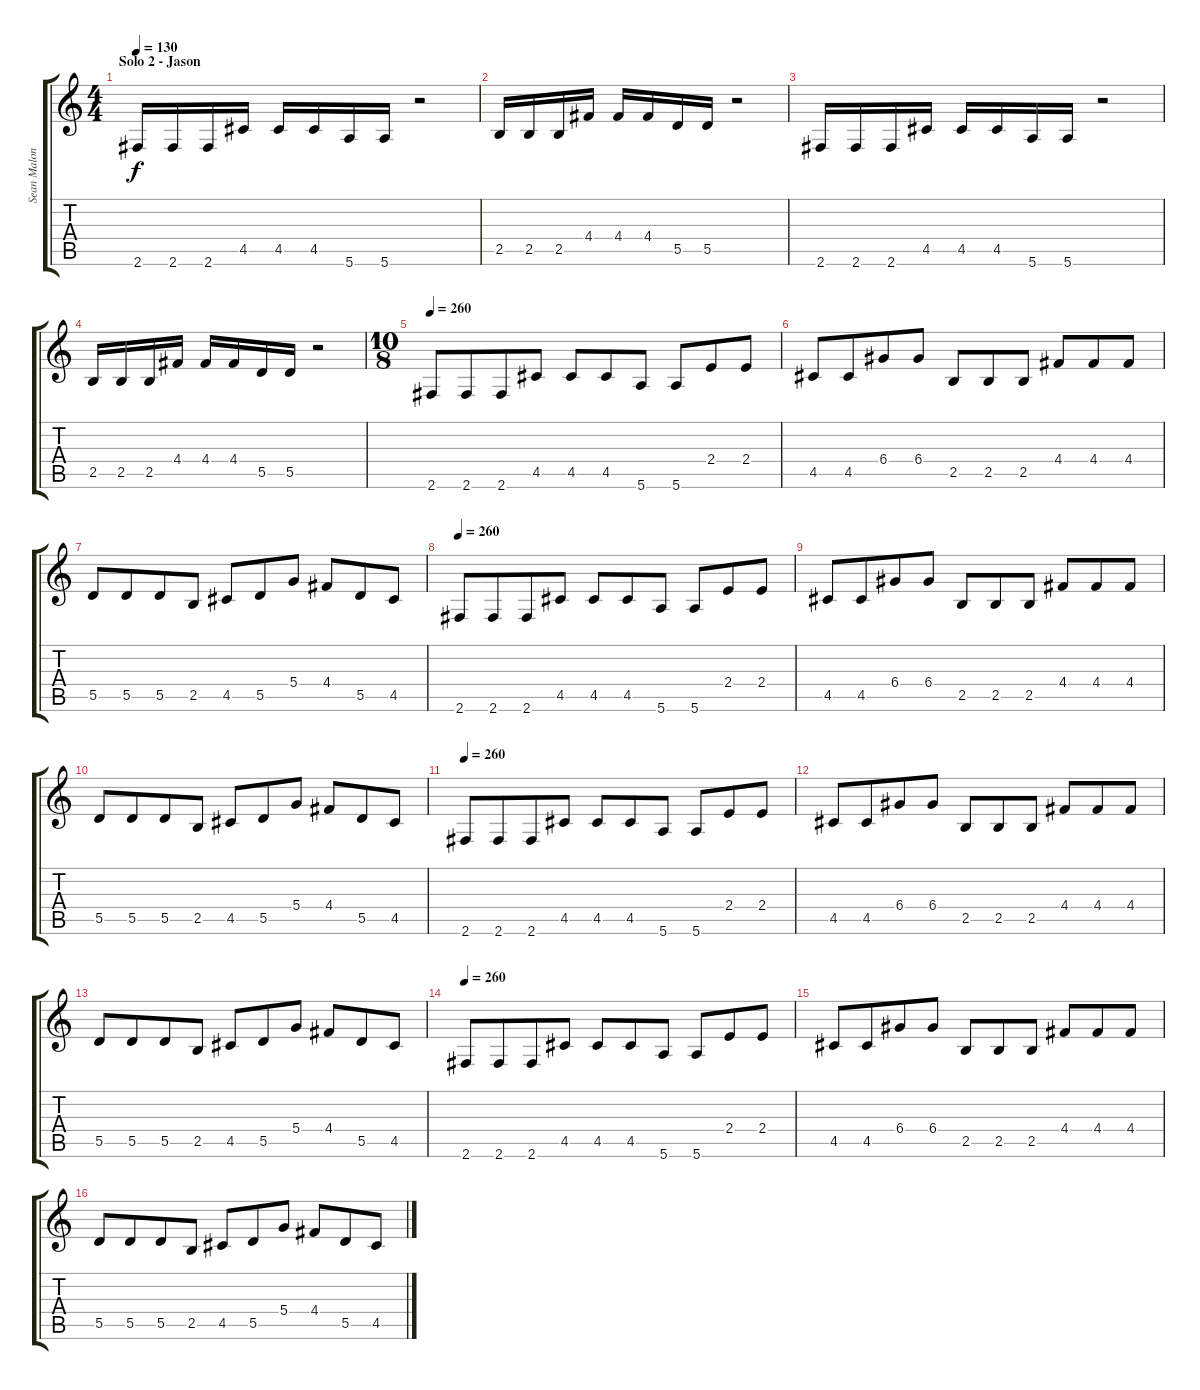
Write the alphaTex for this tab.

\track ("Sean Malone" "Sean Malon") {instrument fretlessbass}
\staff {score tabs}
\tuning (E4 B3 G3 D3 A2 E2) {hide}
\ts (4 4)
\section ("" "Solo 2 - Jason")
\tempo 130
\clef g2
\ks c
2.6.16{dy f} 2.6.16 2.6.16 4.5.16 4.5.16 4.5.16 5.6.16 5.6.16 r.2 |
2.5.16 2.5.16 2.5.16 4.4.16 4.4.16 4.4.16 5.5.16 5.5.16 r.2 |
2.6.16 2.6.16 2.6.16 4.5.16 4.5.16 4.5.16 5.6.16 5.6.16 r.2 |
2.5.16 2.5.16 2.5.16 4.4.16 4.4.16 4.4.16 5.5.16 5.5.16 r.2 |
\ts (10 8)
\tempo 260
2.6.8 2.6.8 2.6.8 4.5.8 4.5.8 4.5.8 5.6.8 5.6.8 2.4.8 2.4.8 |
4.5.8 4.5.8 6.4.8 6.4.8 2.5.8 2.5.8 2.5.8 4.4.8 4.4.8 4.4.8 |
5.5.8 5.5.8 5.5.8 2.5.8 4.5.8 5.5.8 5.4.8 4.4.8 5.5.8 4.5.8 |
\tempo 260
2.6.8 2.6.8 2.6.8 4.5.8 4.5.8 4.5.8 5.6.8 5.6.8 2.4.8 2.4.8 |
4.5.8 4.5.8 6.4.8 6.4.8 2.5.8 2.5.8 2.5.8 4.4.8 4.4.8 4.4.8 |
5.5.8 5.5.8 5.5.8 2.5.8 4.5.8 5.5.8 5.4.8 4.4.8 5.5.8 4.5.8 |
\tempo 260
2.6.8 2.6.8 2.6.8 4.5.8 4.5.8 4.5.8 5.6.8 5.6.8 2.4.8 2.4.8 |
4.5.8 4.5.8 6.4.8 6.4.8 2.5.8 2.5.8 2.5.8 4.4.8 4.4.8 4.4.8 |
5.5.8 5.5.8 5.5.8 2.5.8 4.5.8 5.5.8 5.4.8 4.4.8 5.5.8 4.5.8 |
\tempo 260
2.6.8 2.6.8 2.6.8 4.5.8 4.5.8 4.5.8 5.6.8 5.6.8 2.4.8 2.4.8 |
4.5.8 4.5.8 6.4.8 6.4.8 2.5.8 2.5.8 2.5.8 4.4.8 4.4.8 4.4.8 |
5.5.8 5.5.8 5.5.8 2.5.8 4.5.8 5.5.8 5.4.8 4.4.8 5.5.8 4.5.8
